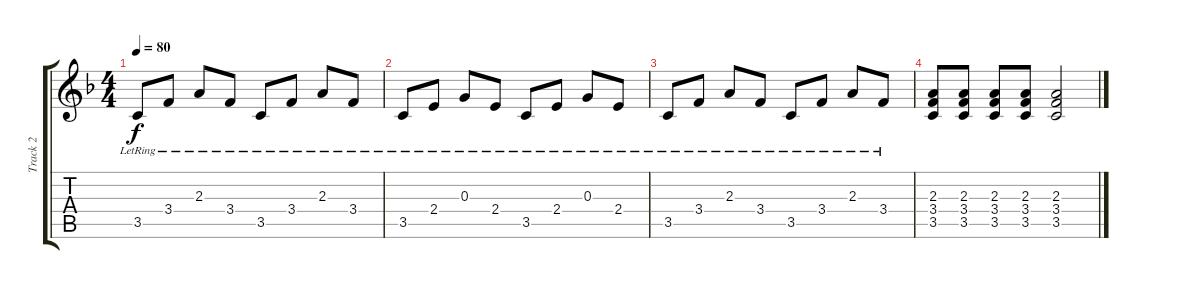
\track ("Track 2" "Track 2") {instrument acousticguitarsteel}
\staff {score tabs}
\tuning (E4 B3 G3 D3 A2 E2) {hide}
\ts (4 4)
\tempo 80
\clef g2
\ks f
3.5{lr}.8{dy f} 3.4{lr}.8 2.3{lr}.8 3.4{lr}.8 3.5{lr}.8 3.4{lr}.8 2.3{lr}.8 3.4{lr}.8 |
3.5{lr}.8 2.4{lr}.8 0.3{lr}.8 2.4{lr}.8 3.5{lr}.8 2.4{lr}.8 0.3{lr}.8 2.4{lr}.8 |
3.5{lr}.8 3.4{lr}.8 2.3{lr}.8 3.4{lr}.8 3.5{lr}.8 3.4{lr}.8 2.3{lr}.8 3.4{lr}.8 |
(2.3 3.4 3.5).8 (2.3 3.4 3.5).8 (2.3 3.4 3.5).8 (2.3 3.4 3.5).8 (2.3 3.4 3.5).2
